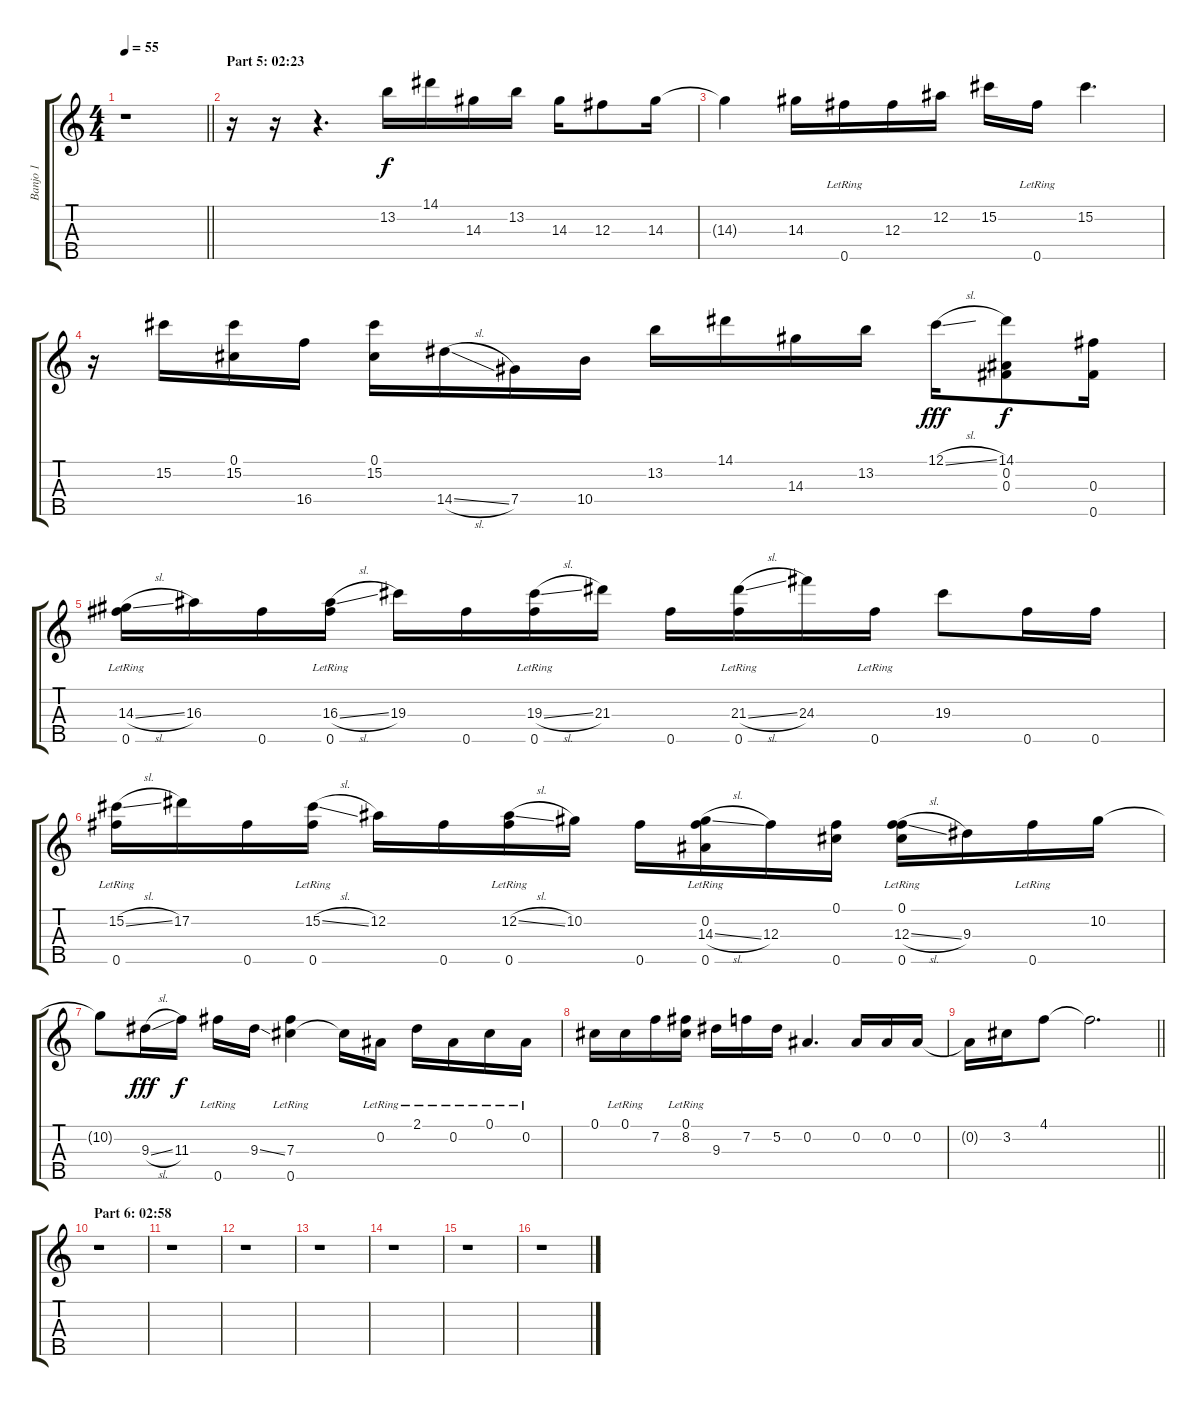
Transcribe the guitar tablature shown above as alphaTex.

\track ("Banjo 1" "Banjo 1") {instrument banjo}
\staff {score tabs}
\tuning (Db4 Bb3 Gb3 Db3 Gb4) {hide}
\displaytranspose 12
\ts (4 4)
\tempo 55
\clef g2
\barLineRight lightlight
\ks c
r.1{dy f} |
\section ("" "Part 5: 02:23")
r.16{volume 2} r.16{volume 6} r.4{d} 13.2.16 14.1.16 14.3.16 13.2.16 14.3.16 12.3.8 14.3.16 |
14.3{t}.4 14.3.16 0.5{lr}.16 12.3.16 12.2.16 15.2.16 0.5{lr}.16 15.2.4{d} |
r.16 15.2.16 (0.1 15.2).16 16.4.16 (0.1 15.2).16 14.4{sl}.16 7.4.16 10.4.16 13.2.16 14.1.16 14.3.16 13.2.16 12.1{sl}.16{dy fff} (14.1 0.2 0.3).8{dy f} (0.3 0.5).16 |
(14.3{sl} 0.5{lr}).16 16.3.16 0.5.16 (16.3{sl} 0.5{lr}).16 19.3.16 0.5.16 (19.3{sl} 0.5{lr}).16 21.3.16 0.5.16 (21.3{sl} 0.5{lr}).16 24.3.16 0.5{lr}.16 19.3.8 0.5.16 0.5.16 |
(15.2{sl} 0.5{lr}).16 17.2.16 0.5.16 (15.2{sl} 0.5{lr}).16 12.2.16 0.5.16 (12.2{sl} 0.5{lr}).16 10.2.16 0.5.16 (0.2{lr} 14.3{sl} 0.5).16 12.3.16 (0.1 0.5).16 (0.1 12.3{sl} 0.5{lr}).16 9.3.16 0.5{lr}.16 10.2.16 |
10.2{t}.8 9.3{sl}.16{dy fff} 11.3.16{dy f} 0.5{lr}.16 9.3{ss}.16 (7.3 0.5{lr}).4 7.3{t}.16 0.2{lr}.16 2.1{lr}.16 0.2{lr}.16 0.1{lr}.16 0.2{lr}.16 |
0.1.16{volume 2} 0.1{lr}.16 7.2.16 (0.1{lr} 8.2).16 9.3.16 7.2.16 5.2.16 0.2.4{d} 0.2.16 0.2.16 0.2.16 |
\barLineRight lightlight
0.2{t}.16 3.2.16 4.1.8 4.1{t}.2{d} |
\section ("" "Part 6: 02:58")
r.1 |
r.1 |
r.1 |
r.1 |
r.1 |
r.1 |
r.1
